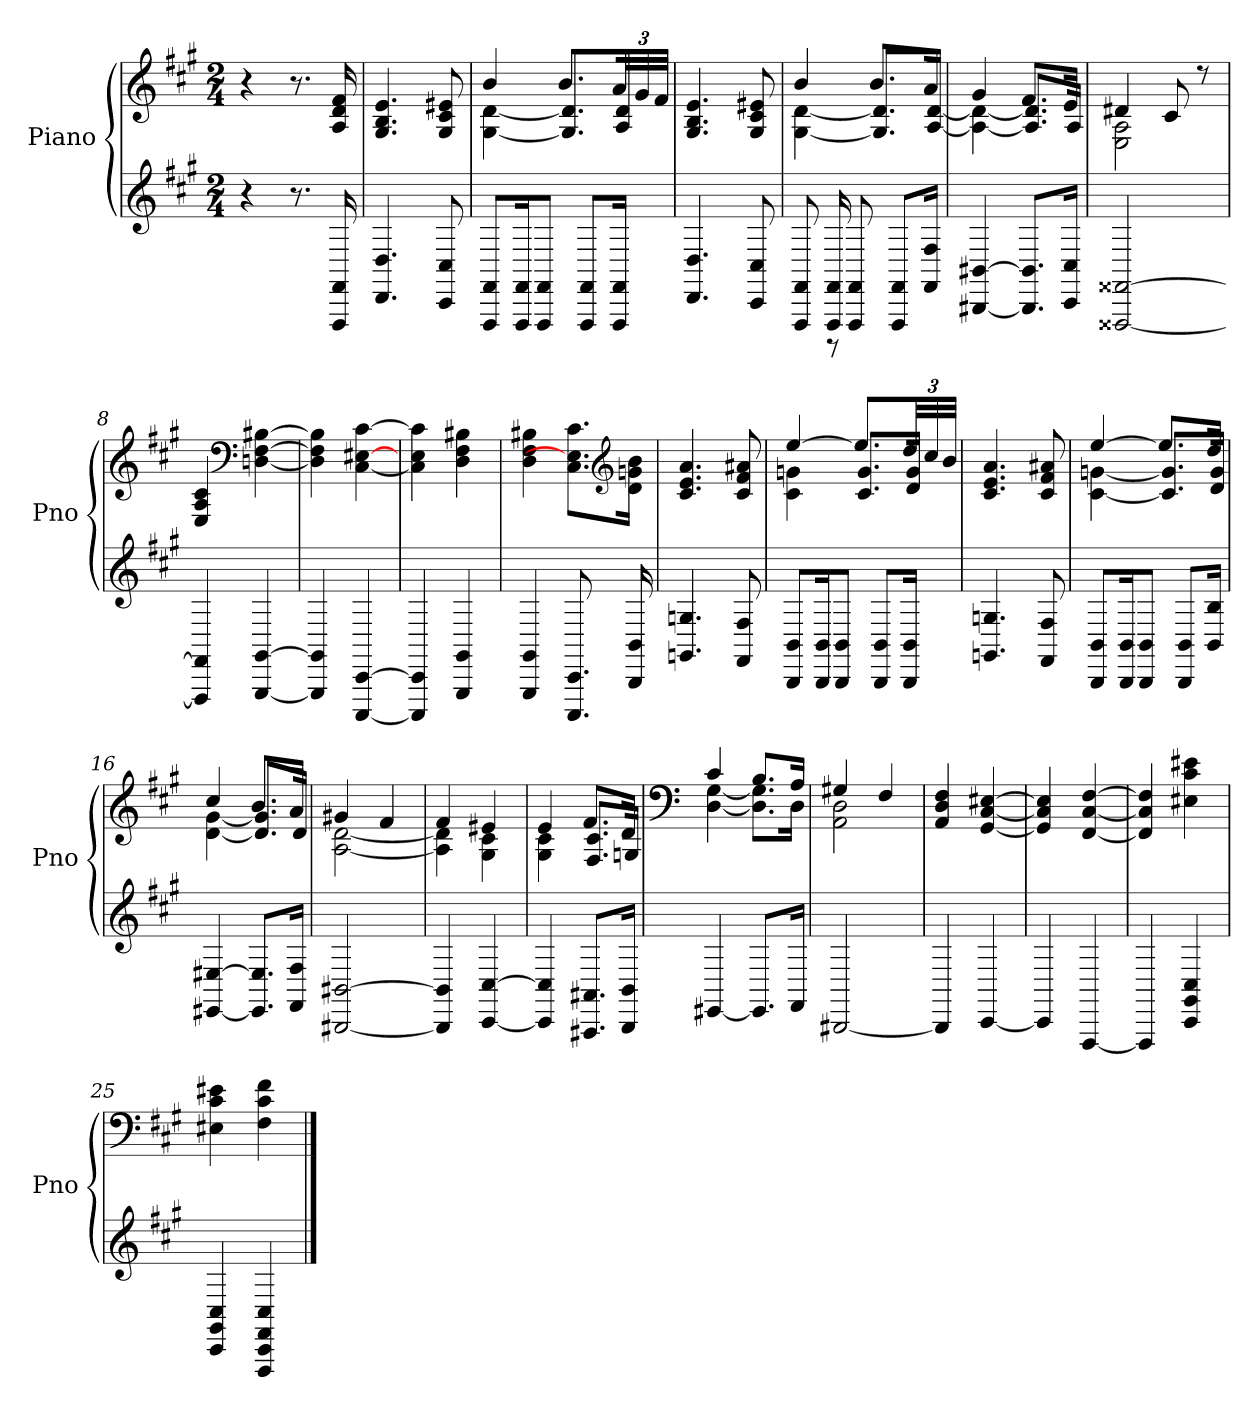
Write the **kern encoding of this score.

**kern	**kern
*part2	*part1
*staff2	*staff1
*I"Piano	*I"Piano
*I'Pno	*I'Pno
*clefG2	*clefG2
*k[f#c#g#]	*k[f#c#g#]
*M2/4	*M2/4
=1	=1
4r	4r
8.r	8.r
16FFF#/ 16FF#/	16A/ 16d/ 16f#/
=2	=2
4.DD/ 4.D/	4.G#/ 4.B/ 4.e/
8CC#/ 8C#/	8G#/ 8c#/ 8e#X/
=3	=3
*	*^
8FFF#/ 8FF#/L	4b/	[4G#\ [4d\
16FFF#/ 16FF#/K	.	.
8FFF#/ 8FF#/J	.	.
.	8.b/L	8.G#]/ 8.d]/L
8FFF#/ 8FF#/L	.	.
16FFF#/ 16FF#/Jk	48a/LL	16A/ 16d/Jk
.	48g#/	.
.	48f#/JJJ	.
*	*v	*v
=4	=4
4.DD/ 4.D/	4.G#/ 4.B/ 4.e/
8CC#/ 8C#/	8G#/ 8c#/ 8e#X/
!!LO:LB:g=z
=5	=5
*^	*^
8FFF#/ 8FF#/	8ryy	4b/	[4G#\ [4d\
16FFF#/ 16FF#/	8r	.	.
8FFF#/ 8FF#/	.	.	.
.	4ryy	8.b/L	8.G#]/ 8.d]/L
8FFF#/ 8FF#/L	.	.	.
16FF#/ 16F#/Jk	.	16a/Jk	[16A/ [16d/Jk
*v	*v	*	*
=6	=6	=6
[4BBB#X/ [4BB#X/	4g#/	4A\_ 4d\_
8.BBB#/] 8.BB#/]L	8.f#/L	8.A]/ 8.d]/L
16CC#/ 16C#/Jk	16e/Jk	16A/Jk
=7	=7	=7
[2FFF##X/ [2FF##X/	4d#X/	2E\ 2A\
.	8c#/	.
.	8r	.
*	*v	*v
=8	=8
4FFF##/] 4FF##/]	4E/ 4A/ 4c#/
*	*clefF4
[4GGG#/ [4GG#/	[4Dn\ [4F#\ [4B#X\
=9	=9
4GGG#/] 4GG#/]	4D\] 4F#\] 4B#\]
[4CCC#/ [4CC#/	[4C#\ [4E#X\ [4c#\
!!LO:LB:g=z
=10	=10
4CCC#/] 4CC#/]	4C#\] 4E\ 4c#\]
4GGG#/ 4GG#/	4D\ 4F#\ 4B#X\
=11	=11
4GGG#/ 4GG#/	4D\ 4F#\ 4B#X\
8.CCC#/ 8.CC#/	8.C#\ 8.E#]\ 8.c#\L
*	*clefG2
16BBB/ 16BB/	16d\ 16gn\ 16b\Jk
=12	=12
4.GGn/ 4.Gn/	4.c#/ 4.e/ 4.a/
8FF#/ 8F#/	8c#/ 8f#/ 8a#X/
=13	=13
*	*^
8BBB/ 8BB/L	[4ee/	4c#\ 4gn\
16BBB/ 16BB/K	.	.
8BBB/ 8BB/J	.	.
.	8.ee/L]	8.c#/ 8.g/L
8BBB/ 8BB/L	.	.
16BBB/ 16BB/Jk	48dd/LL	16d/ 16g/Jk
.	48cc#/	.
.	48b/JJJ	.
*	*v	*v
=14	=14
4.GGn/ 4.Gn/	4.c#/ 4.e/ 4.a/
8FF#/ 8F#/	8c#/ 8f#/ 8a#X/
!!LO:LB:g=z
=15	=15
*	*^
8BBB/ 8BB/L	[4ee/	[4c#\ [4gn\
16BBB/ 16BB/K	.	.
8BBB/ 8BB/J	.	.
.	8.ee/L]	8.c#]/ 8.g]/L
8BBB/ 8BB/L	.	.
16BB/ 16B/Jk	16dd/Jk	16d/ 16g/Jk
=16	=16	=16
[4EE#X/ [4E#X/	4cc#/	[4d\ [4g#\
8.EE#/] 8.E#/]L	8.b/L	8.d]/ 8.g#]/L
16FF#/ 16F#/Jk	16a/Jk	16d/Jk
=17	=17	=17
[2BBB#X/ [2BB#X/	4g#X/	[2A\ [2d\
.	4f#/	.
=18	=18	=18
4BBB#/] 4BB#/]	4f#/	4A\] 4d\]
[4CC#/ [4C#/	4e#X/	4G#\ 4c#\
=19	=19	=19
4CC#/] 4C#/]	4e/	4G#\ 4c#\
8.AAA#X/ 8.AA#X/L	8.f#/L	8.F#/ 8.c#/L
16BBB/ 16BB/Jk	16d/Jk	16Gn/Jk
!!LO:LB:g=z	!!
=20	=20	=20
*	*clefF4	*
[4EE#X/	4c#/	[4D\ [4G#\
8.EE#/L]	8.B/L	8.D]\ 8.G#]\L
16FF#/Jk	16A/Jk	16D\Jk
=21	=21	=21
[2BBB#X/	4G#X/	2AA\ 2D\
.	4F#/	.
*	*v	*v
=22	=22
4BBB#/]	4AA/ 4D/ 4F#/
[4CC#/	[4GG#/ [4C#/ [4E#X/
=23	=23
4CC#/]	4GG#/] 4C#/] 4E#/]
[4FFF#/	[4FF#/ [4C#/ [4F#/
=24	=24
4FFF#/]	4FF#/] 4C#/] 4F#/]
4CC#/ 4GG#/ 4C#/	4E#X\ 4c#\ 4e#X\
=25	=25
4CC#/ 4GG#/ 4C#/	4E#X\ 4c#\ 4e#X\
4FFF#/ 4CC#/ 4FF#/ 4C#/	4F#\ 4c#\ 4f#\
==	==
*-	*-
